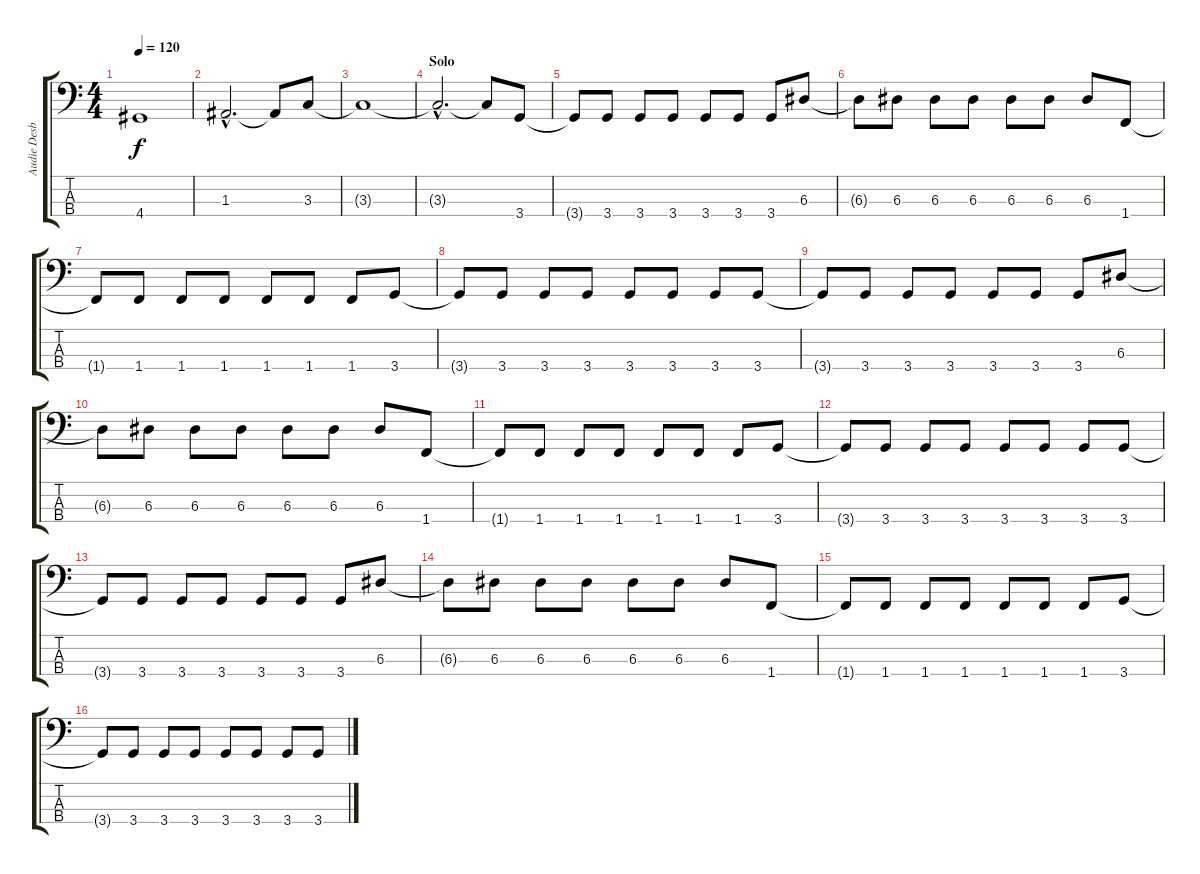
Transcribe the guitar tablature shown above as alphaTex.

\track ("Audie Desbrow" "Audie Desb") {instrument electricbassfinger}
\staff {score tabs}
\tuning (G2 D2 A1 E1) {hide}
\ts (4 4)
\tempo 120
\clef f4
\ks c
4.4{t}.1{dy f} |
1.3{hac}.2{d} 1.3{t}.8 3.3.8 |
3.3{t}.1 |
\section ("" "Solo")
3.3{hac t}.2{d} 3.3{t}.8 3.4.8 |
3.4{t}.8 3.4.8 3.4.8 3.4.8 3.4.8 3.4.8 3.4.8 6.3.8 |
6.3{t}.8 6.3.8 6.3.8 6.3.8 6.3.8 6.3.8 6.3.8 1.4.8 |
1.4{t}.8 1.4.8 1.4.8 1.4.8 1.4.8 1.4.8 1.4.8 3.4.8 |
3.4{t}.8 3.4.8 3.4.8 3.4.8 3.4.8 3.4.8 3.4.8 3.4.8 |
3.4{t}.8 3.4.8 3.4.8 3.4.8 3.4.8 3.4.8 3.4.8 6.3.8 |
6.3{t}.8 6.3.8 6.3.8 6.3.8 6.3.8 6.3.8 6.3.8 1.4.8 |
1.4{t}.8 1.4.8 1.4.8 1.4.8 1.4.8 1.4.8 1.4.8 3.4.8 |
3.4{t}.8 3.4.8 3.4.8 3.4.8 3.4.8 3.4.8 3.4.8 3.4.8 |
3.4{t}.8 3.4.8 3.4.8 3.4.8 3.4.8 3.4.8 3.4.8 6.3.8 |
6.3{t}.8 6.3.8 6.3.8 6.3.8 6.3.8 6.3.8 6.3.8 1.4.8 |
1.4{t}.8 1.4.8 1.4.8 1.4.8 1.4.8 1.4.8 1.4.8 3.4.8 |
3.4{t}.8 3.4.8 3.4.8 3.4.8 3.4.8 3.4.8 3.4.8 3.4.8
